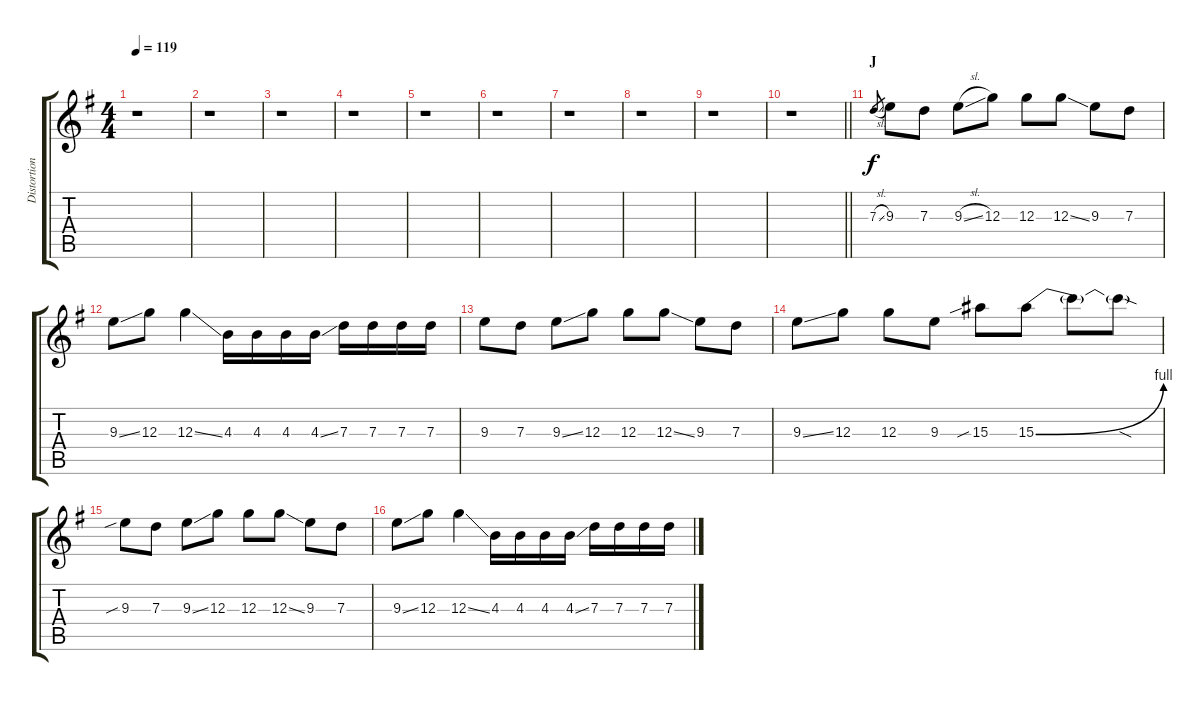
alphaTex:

\track ("Distortion 2" "Distortion") {instrument distortionguitar}
\staff {score tabs}
\tuning (E4 B3 G3 D3 A2 E2) {hide}
\ts (4 4)
\tempo 119
\clef g2
\ks g
r.1{dy f} |
r.1 |
r.1 |
r.1 |
r.1 |
r.1 |
r.1 |
r.1 |
r.1 |
\barLineRight lightlight
r.1 |
\section ("" "J")
7.3{sl}.8{gr} 9.3.8 7.3.8 9.3{sl}.8 12.3.8 12.3.8 12.3{ss}.8 9.3.8 7.3.8 |
9.3{ss}.8 12.3.8 12.3{ss}.4 4.3.16 4.3.16 4.3.16 4.3{ss}.16 7.3.16 7.3.16 7.3.16 7.3.16 |
9.3.8 7.3.8 9.3{ss}.8 12.3.8 12.3.8 12.3{ss}.8 9.3.8 7.3.8 |
9.3{ss}.8 12.3.8 12.3.8 9.3.8 15.3{sib}.8 15.3{be (bend 0 0 60 4)}.8 15.3{t}.8 15.3{sod t}.8 |
9.3{sib}.8 7.3.8 9.3{ss}.8 12.3.8 12.3.8 12.3{ss}.8 9.3.8 7.3.8 |
9.3{ss}.8 12.3.8 12.3{ss}.4 4.3.16 4.3.16 4.3.16 4.3{ss}.16 7.3.16 7.3.16 7.3.16 7.3.16
